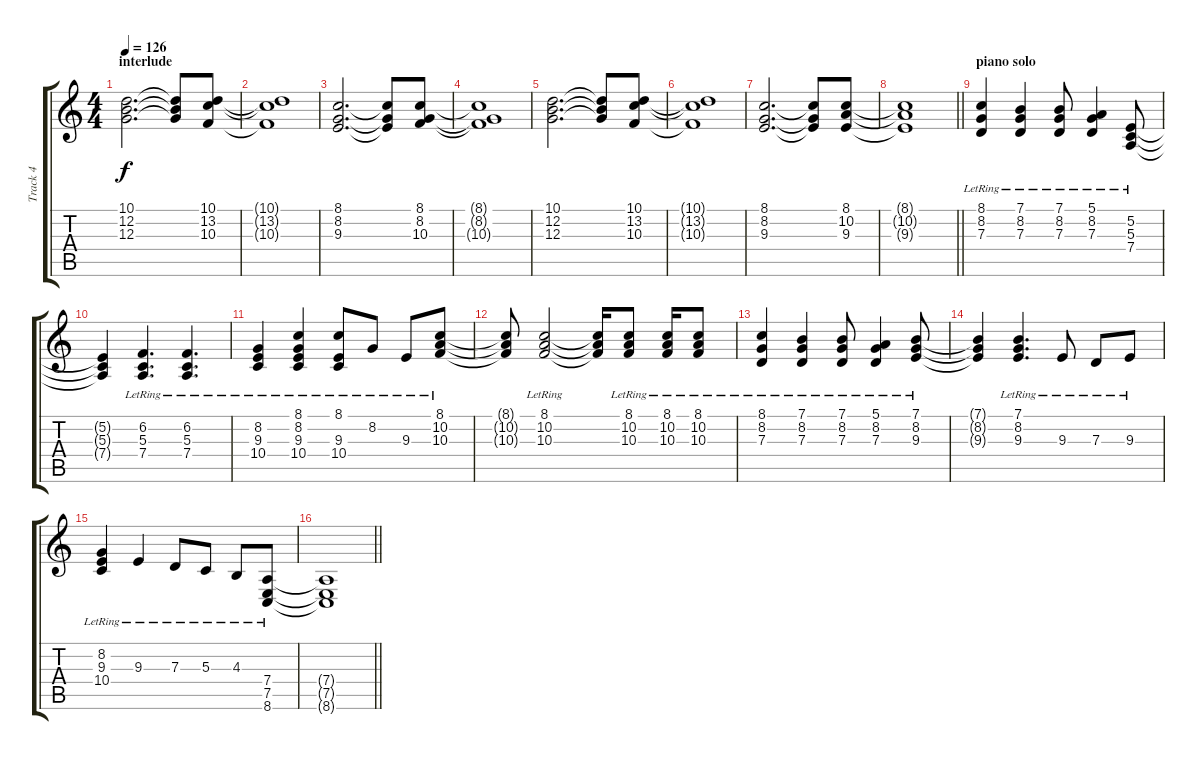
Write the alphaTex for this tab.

\track ("Track 4" "Track 4") {instrument acousticgrandpiano}
\staff {score tabs}
\tuning (E4 B3 G3 D3 A2 E2) {hide}
\ts (4 4)
\section ("" "interlude")
\tempo 126
\clef g2
\ks c
(10.1 12.2 12.3).2{d dy f} (10.1{t} 12.2{t} 12.3{t}).8 (10.1 13.2 10.3).8 |
(10.1{t} 13.2{t} 10.3{t}).1 |
(8.1 8.2 9.3).2{d} (8.1{t} 8.2{t} 9.3{t}).8 (8.1 8.2 10.3).8 |
(8.1{t} 8.2{t} 10.3{t}).1 |
(10.1 12.2 12.3).2{d} (10.1{t} 12.2{t} 12.3{t}).8 (10.1 13.2 10.3).8 |
(10.1{t} 13.2{t} 10.3{t}).1 |
(8.1 8.2 9.3).2{d} (8.1{t} 8.2{t} 9.3{t}).8 (8.1 10.2 9.3).8 |
\barLineRight lightlight
(8.1{t} 10.2{t} 9.3{t}).1 |
\section ("" "piano solo")
(8.1{lr} 8.2{lr} 7.3{lr}).4 (7.1{lr} 8.2{lr} 7.3{lr}).4 (7.1{lr} 8.2{lr} 7.3{lr}).8 (5.1{lr} 8.2{lr} 7.3{lr}).4 (5.2{lr} 5.3{lr} 7.4{lr}).8 |
(5.2{t} 5.3{t} 7.4{t}).4 (6.2{lr} 5.3{lr} 7.4{lr}).4{d} (6.2{lr} 5.3{lr} 7.4{lr}).4{d} |
(8.2{lr} 9.3{lr} 10.4{lr}).4 (8.1{lr} 8.2{lr} 9.3{lr} 10.4{lr}).4 (8.1{lr} 9.3{lr} 10.4{lr}).8 8.2{lr}.8 9.3{lr}.8 (8.1{lr} 10.2{lr} 10.3{lr}).8 |
(8.1{t} 10.2{t} 10.3{t}).8 (8.1{lr} 10.2{lr} 10.3{lr}).2 (8.1{t} 10.2{t} 10.3{t}).16 (8.1{lr} 10.2{lr} 10.3{lr}).8 (8.1{lr} 10.2{lr} 10.3{lr}).16 (8.1{lr} 10.2{lr} 10.3{lr}).8 |
(8.1{lr} 8.2{lr} 7.3{lr}).4 (7.1{lr} 8.2{lr} 7.3{lr}).4 (7.1{lr} 8.2{lr} 7.3{lr}).8 (5.1{lr} 8.2{lr} 7.3{lr}).4 (7.1{lr} 8.2{lr} 9.3{lr}).8 |
(7.1{t} 8.2{t} 9.3{t}).4 (7.1{lr} 8.2{lr} 9.3{lr}).4{d} 9.3{lr}.8 7.3{lr}.8 9.3{lr}.8 |
(8.2{lr} 9.3{lr} 10.4{lr}).4 9.3{lr}.4 7.3{lr}.8 5.3{lr}.8 4.3{lr}.8 (7.4{lr} 7.5{lr} 8.6{lr}).8 |
\barLineRight lightlight
(7.4{t} 7.5{t} 8.6{t}).1
